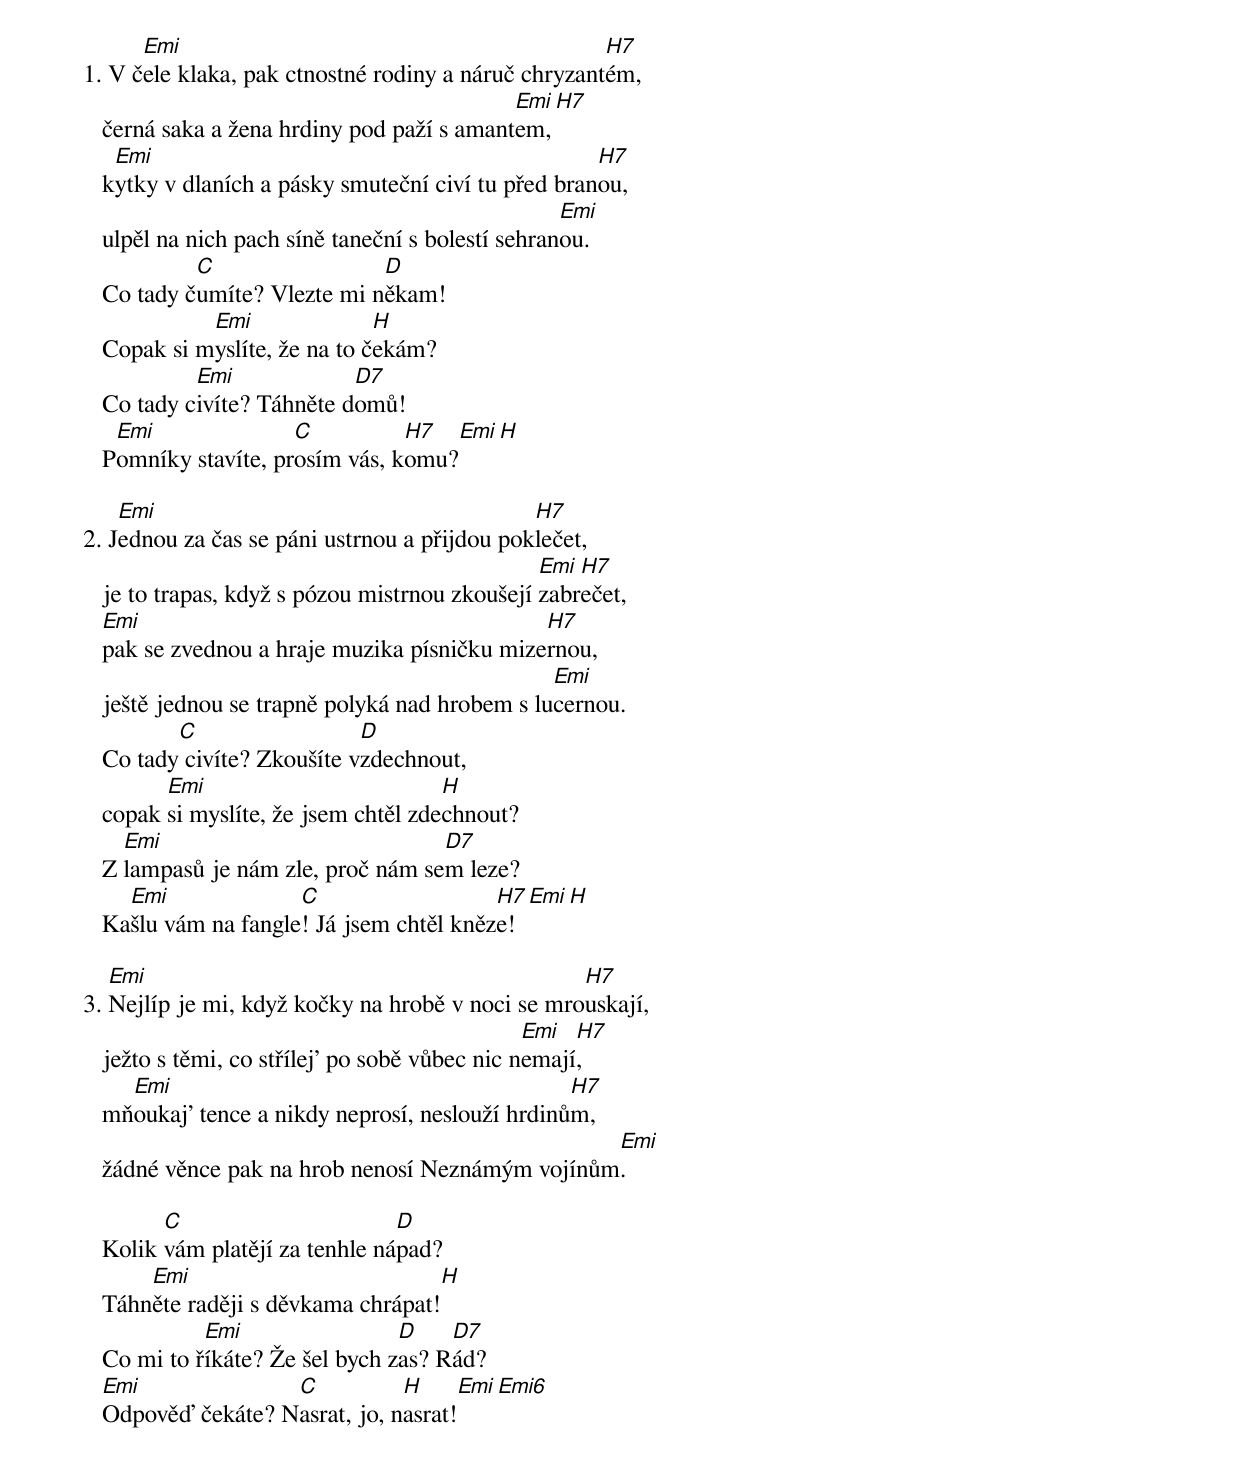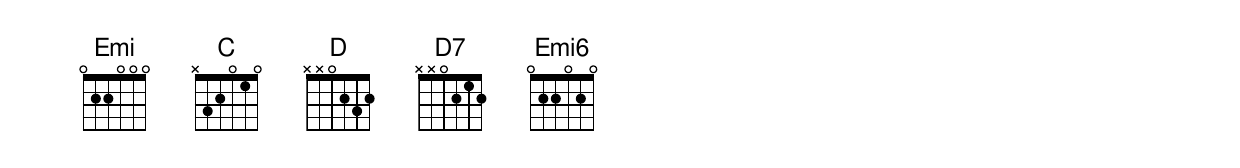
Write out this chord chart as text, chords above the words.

      Emi                                            H7
1. V čele klaka, pak ctnostné rodiny a náruč chryzantém,
                                            Emi H7
   černá saka a žena hrdiny pod paží s amantem,
    Emi                                              H7
   kytky v dlaních a pásky smuteční civí tu před branou,
                                                   Emi
   ulpěl na nich pach síně taneční s bolestí sehranou.
            C                 D
   Co tady čumíte? Vlezte mi někam!
             Emi               H
   Copak si myslíte, že na to čekám?
            Emi             D7
   Co tady civíte? Táhněte domů!
    Emi               C          H7  Emi H
   Pomníky stavíte, prosím vás, komu?

    Emi                                       H7
2. Jednou za čas se páni ustrnou a přijdou poklečet,
                                                Emi H7
   je to trapas, když s pózou mistrnou zkoušejí zabrečet,
   Emi                                        H7
   pak se zvednou a hraje muzika písničku mizernou,
                                                Emi
   ještě jednou se trapně polyká nad hrobem s lucernou.
          C                  D
   Co tady civíte? Zkoušíte vzdechnout,
         Emi                          H
   copak si myslíte, že jsem chtěl zdechnout?
     Emi                            D7
   Z lampasů je nám zle, proč nám sem leze?
     Emi              C                   H7      Emi  H
   Kašlu vám na fangle! Já jsem chtěl kněze!

   Emi                                            H7
3. Nejlíp je mi, když kočky na hrobě v noci se mrouskají,
                                                Emi  H7
   ježto s těmi, co střílej' po sobě vůbec nic nemají,
     Emi                                          H7
   mňoukaj' tence a nikdy neprosí, neslouží hrdinům,
                                                  Emi
   žádné věnce pak na hrob nenosí Neznámým vojínům.

         C                       D
   Kolik vám platějí za tenhle nápad?
       Emi                          H
   Táhněte raději s děvkama chrápat!
             Emi                 D    D7
   Co mi to říkáte? Že šel bych zas? Rád?
   Emi              C           H     Emi Emi6
   Odpověď čekáte? Nasrat, jo, nasrat!
